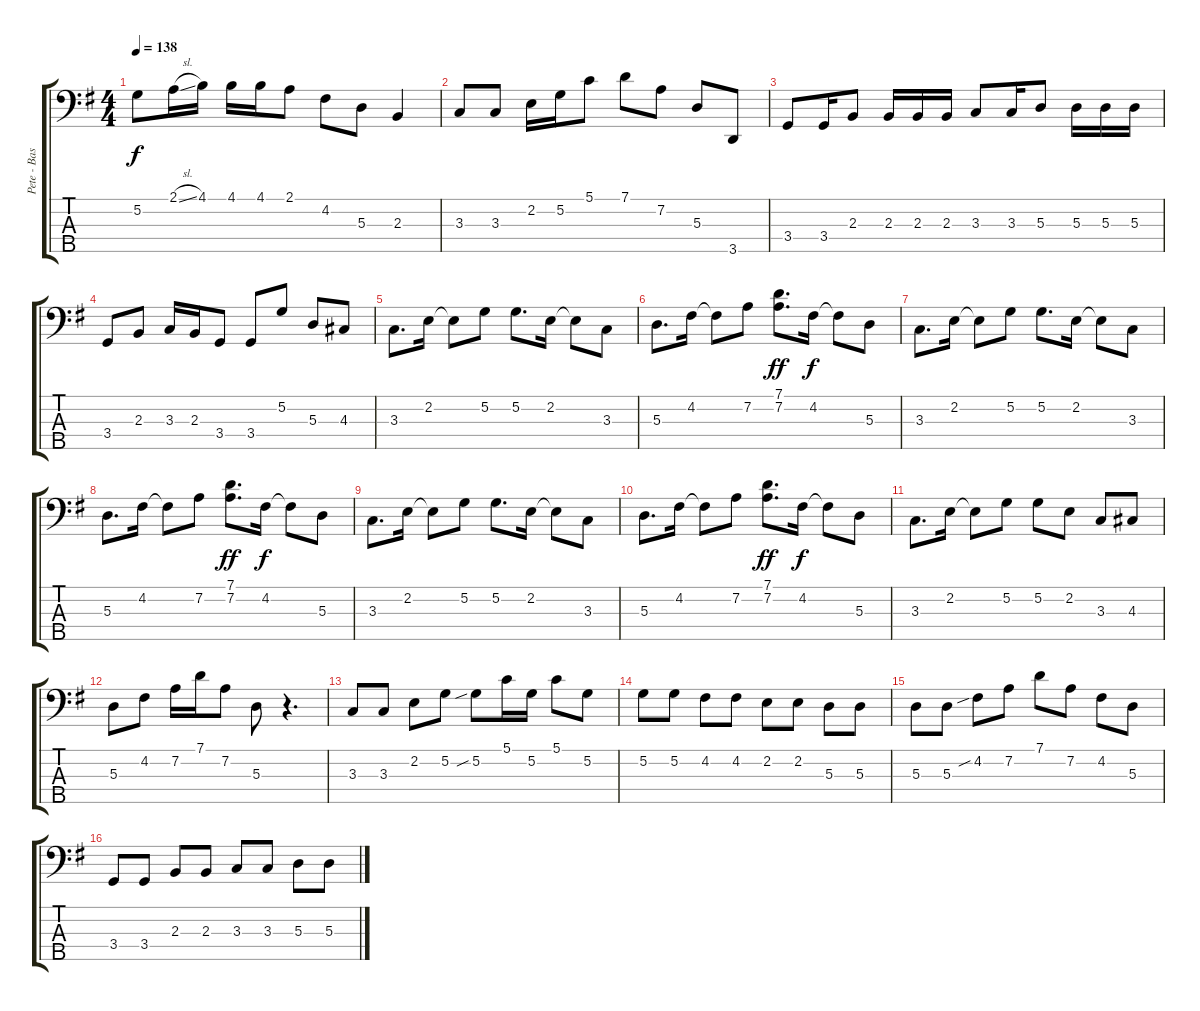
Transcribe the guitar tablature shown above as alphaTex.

\track ("Pete - Bass" "Pete - Bas") {instrument electricbassfinger}
\staff {score tabs}
\tuning (G2 D2 A1 E1 B0) {hide}
\ts (4 4)
\tempo 138
\clef f4
\ks g
5.2.8{dy f} 2.1{sl}.16 4.1.16 4.1.16 4.1.16 2.1.8 4.2.8 5.3.8 2.3.4 |
3.3.8 3.3.8 2.2.16 5.2.16 5.1.8 7.1.8 7.2.8 5.3.8 3.5.8 |
3.4.8 3.4.16 2.3.8 2.3.16 2.3.16 2.3.16 3.3.8 3.3.16 5.3.8 5.3.16 5.3.16 5.3.16 |
3.4.8 2.3.8 3.3.16 2.3.16 3.4.8 3.4.8 5.2.8 5.3.8 4.3.8 |
3.3.8{d} 2.2.16 2.2{t}.8 5.2.8 5.2.8{d} 2.2.16 2.2{t}.8 3.3.8 |
5.3.8{d} 4.2.16 4.2{t}.8 7.2.8 (7.1 7.2).8{d dy ff} 4.2.16{dy f} 4.2{t}.8 5.3.8 |
3.3.8{d} 2.2.16 2.2{t}.8 5.2.8 5.2.8{d} 2.2.16 2.2{t}.8 3.3.8 |
5.3.8{d} 4.2.16 4.2{t}.8 7.2.8 (7.1 7.2).8{d dy ff} 4.2.16{dy f} 4.2{t}.8 5.3.8 |
3.3.8{d} 2.2.16 2.2{t}.8 5.2.8 5.2.8{d} 2.2.16 2.2{t}.8 3.3.8 |
5.3.8{d} 4.2.16 4.2{t}.8 7.2.8 (7.1 7.2).8{d dy ff} 4.2.16{dy f} 4.2{t}.8 5.3.8 |
3.3.8{d} 2.2.16 2.2{t}.8 5.2.8 5.2.8 2.2.8 3.3.8 4.3.8 |
5.3.8 4.2.8 7.2.16 7.1.16 7.2.8 5.3.8 r.4{d} |
3.3.8 3.3.8 2.2.8 5.2.8 5.2{sib}.8 5.1.16 5.2.16 5.1.8 5.2.8 |
5.2.8 5.2.8 4.2.8 4.2.8 2.2.8 2.2.8 5.3.8 5.3.8 |
5.3.8 5.3.8 4.2{sib}.8 7.2.8 7.1.8 7.2.8 4.2.8 5.3.8 |
3.4.8 3.4.8 2.3.8 2.3.8 3.3.8 3.3.8 5.3.8 5.3.8
